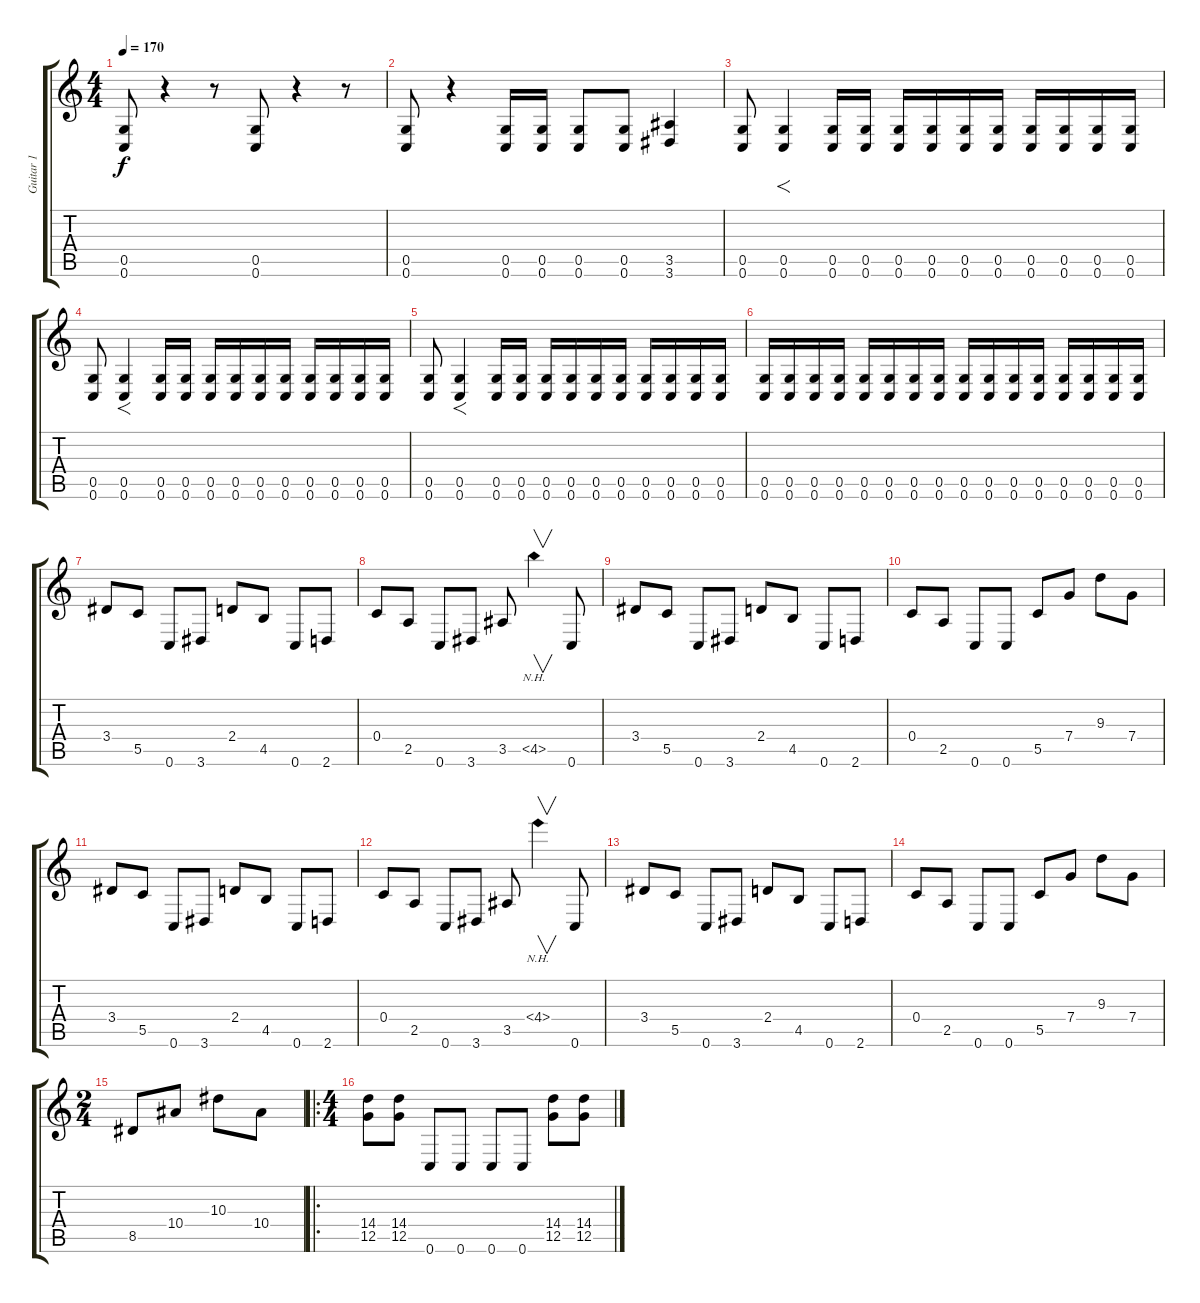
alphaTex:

\track ("Guitar 1" "Guitar 1") {instrument distortionguitar}
\staff {score tabs}
\tuning (D4 A3 F3 C3 G2 C2) {hide}
\ts (4 4)
\tempo 170
\clef g2
\ks c
(0.5 0.6).8{dy f} r.4 r.8 (0.5 0.6).8 r.4 r.8 |
(0.5 0.6).8 r.4 (0.5 0.6).16 (0.5 0.6).16 (0.5 0.6).8 (0.5 0.6).8 (3.5 3.6).4 |
(0.5 0.6).8 (0.5 0.6).4{f} (0.5 0.6).16 (0.5 0.6).16 (0.5 0.6).16 (0.5 0.6).16 (0.5 0.6).16 (0.5 0.6).16 (0.5 0.6).16 (0.5 0.6).16 (0.5 0.6).16 (0.5 0.6).16 |
(0.5 0.6).8 (0.5 0.6).4{f} (0.5 0.6).16 (0.5 0.6).16 (0.5 0.6).16 (0.5 0.6).16 (0.5 0.6).16 (0.5 0.6).16 (0.5 0.6).16 (0.5 0.6).16 (0.5 0.6).16 (0.5 0.6).16 |
(0.5 0.6).8 (0.5 0.6).4{f} (0.5 0.6).16 (0.5 0.6).16 (0.5 0.6).16 (0.5 0.6).16 (0.5 0.6).16 (0.5 0.6).16 (0.5 0.6).16 (0.5 0.6).16 (0.5 0.6).16 (0.5 0.6).16 |
(0.5 0.6).16 (0.5 0.6).16 (0.5 0.6).16 (0.5 0.6).16 (0.5 0.6).16 (0.5 0.6).16 (0.5 0.6).16 (0.5 0.6).16 (0.5 0.6).16 (0.5 0.6).16 (0.5 0.6).16 (0.5 0.6).16 (0.5 0.6).16 (0.5 0.6).16 (0.5 0.6).16 (0.5 0.6).16 |
3.4.8 5.5.8 0.6.8 3.6.8 2.4.8 4.5.8 0.6.8 2.6.8 |
0.4.8 2.5.8 0.6.8 3.6.8 3.5.8 4.5{nh}.4{v} 0.6.8 |
3.4.8 5.5.8 0.6.8 3.6.8 2.4.8 4.5.8 0.6.8 2.6.8 |
0.4.8 2.5.8 0.6.8 0.6.8 5.5.8 7.4.8 9.3.8 7.4.8 |
3.4.8 5.5.8 0.6.8 3.6.8 2.4.8 4.5.8 0.6.8 2.6.8 |
0.4.8 2.5.8 0.6.8 3.6.8 3.5.8 4.4{nh}.4{v} 0.6.8 |
3.4.8 5.5.8 0.6.8 3.6.8 2.4.8 4.5.8 0.6.8 2.6.8 |
0.4.8 2.5.8 0.6.8 0.6.8 5.5.8 7.4.8 9.3.8 7.4.8 |
\ts (2 4)
8.5.8 10.4.8 10.3.8 10.4.8 |
\ro
\ts (4 4)
(14.4 12.5).8 (14.4 12.5).8 0.6.8 0.6.8 0.6.8 0.6.8 (14.4 12.5).8 (14.4 12.5).8
